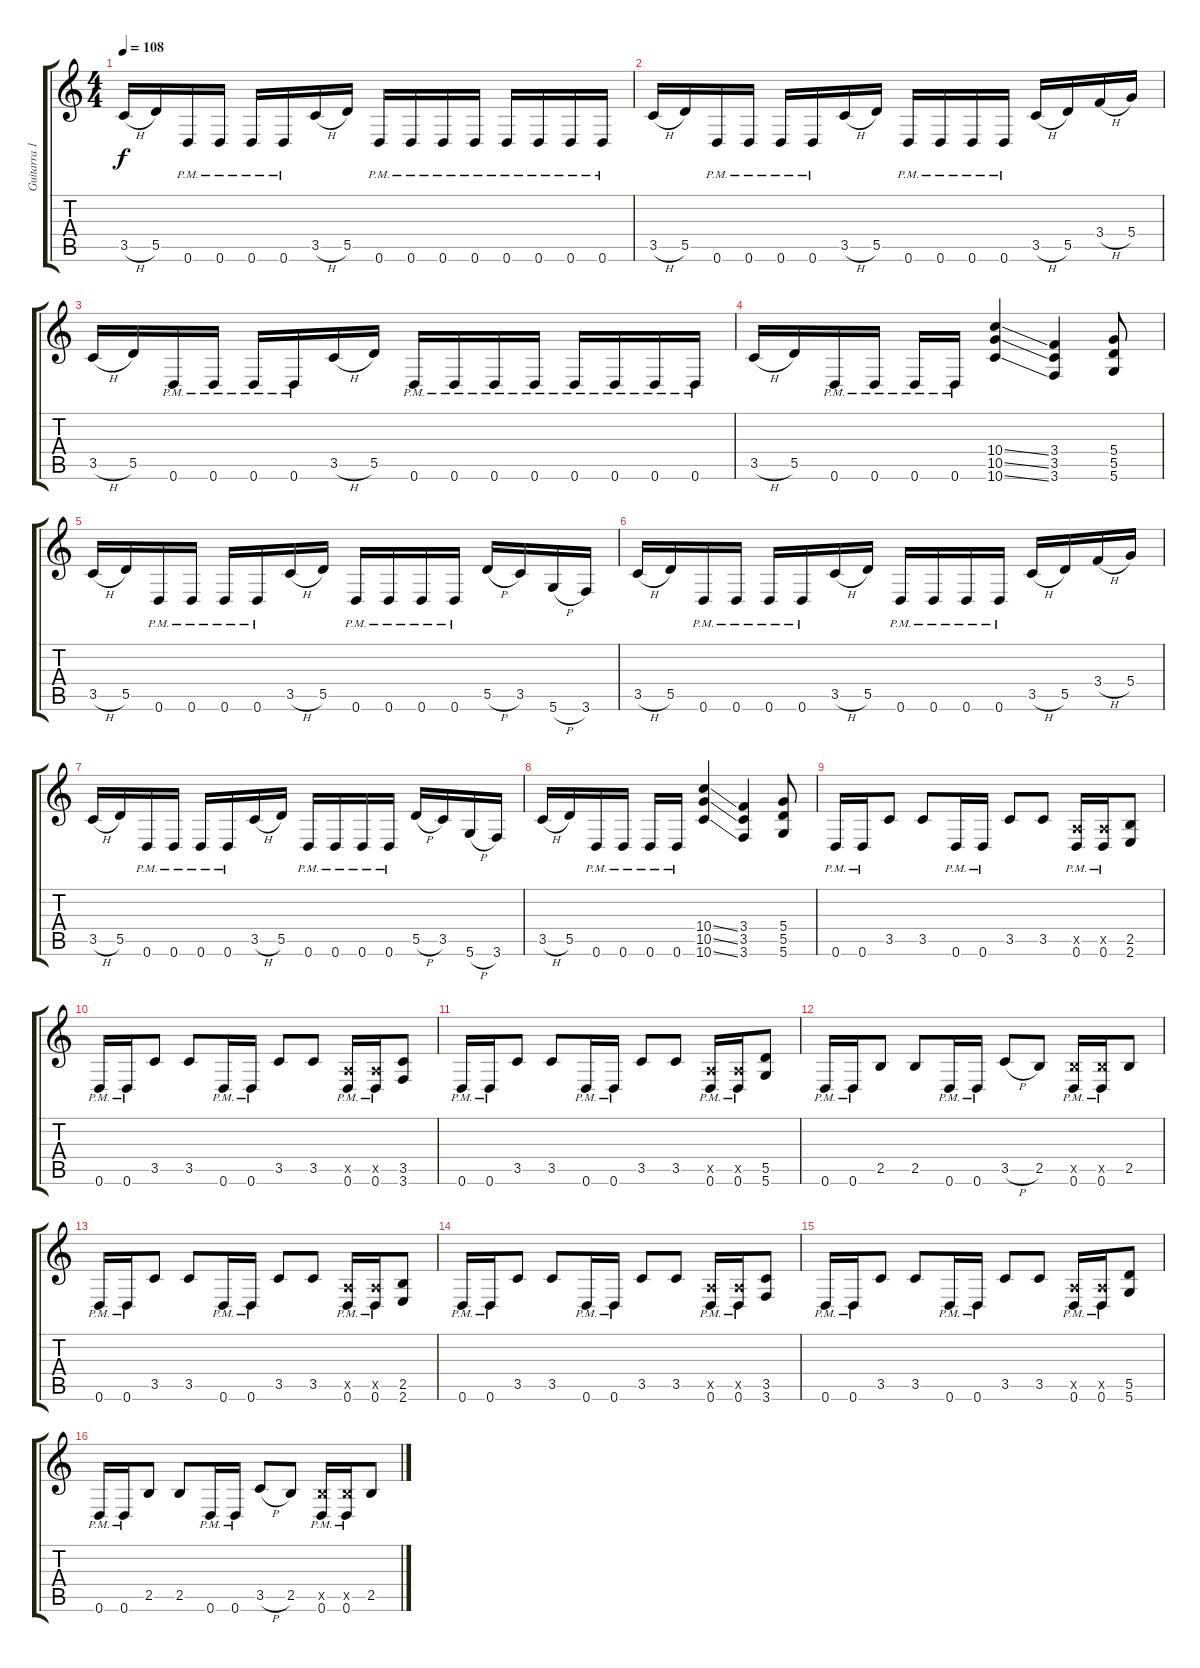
\track ("Guitarra 1" "Guitarra 1") {instrument distortionguitar}
\staff {score tabs}
\tuning (E4 B3 G3 D3 A2 D2) {hide}
\ts (4 4)
\tempo 108
\clef g2
\ks c
3.5{h}.16{dy f} 5.5.16 0.6{pm}.16 0.6{pm}.16 0.6{pm}.16 0.6{pm}.16 3.5{h}.16 5.5.16 0.6{pm}.16 0.6{pm}.16 0.6{pm}.16 0.6{pm}.16 0.6{pm}.16 0.6{pm}.16 0.6{pm}.16 0.6{pm}.16 |
3.5{h}.16 5.5.16 0.6{pm}.16 0.6{pm}.16 0.6{pm}.16 0.6{pm}.16 3.5{h}.16 5.5.16 0.6{pm}.16 0.6{pm}.16 0.6{pm}.16 0.6{pm}.16 3.5{h}.16 5.5.16 3.4{h}.16 5.4.16 |
3.5{h}.16 5.5.16 0.6{pm}.16 0.6{pm}.16 0.6{pm}.16 0.6{pm}.16 3.5{h}.16 5.5.16 0.6{pm}.16 0.6{pm}.16 0.6{pm}.16 0.6{pm}.16 0.6{pm}.16 0.6{pm}.16 0.6{pm}.16 0.6{pm}.16 |
3.5{h}.16 5.5.16 0.6{pm}.16 0.6{pm}.16 0.6{pm}.16 0.6{pm}.16 (10.4{ss} 10.5{ss} 10.6{ss}).4 (3.4 3.5 3.6).4 (5.4 5.5 5.6).8 |
3.5{h}.16 5.5.16 0.6{pm}.16 0.6{pm}.16 0.6{pm}.16 0.6{pm}.16 3.5{h}.16 5.5.16 0.6{pm}.16 0.6{pm}.16 0.6{pm}.16 0.6{pm}.16 5.5{h}.16 3.5.16 5.6{h}.16 3.6.16 |
3.5{h}.16 5.5.16 0.6{pm}.16 0.6{pm}.16 0.6{pm}.16 0.6{pm}.16 3.5{h}.16 5.5.16 0.6{pm}.16 0.6{pm}.16 0.6{pm}.16 0.6{pm}.16 3.5{h}.16 5.5.16 3.4{h}.16 5.4.16 |
3.5{h}.16 5.5.16 0.6{pm}.16 0.6{pm}.16 0.6{pm}.16 0.6{pm}.16 3.5{h}.16 5.5.16 0.6{pm}.16 0.6{pm}.16 0.6{pm}.16 0.6{pm}.16 5.5{h}.16 3.5.16 5.6{h}.16 3.6.16 |
3.5{h}.16 5.5.16 0.6{pm}.16 0.6{pm}.16 0.6{pm}.16 0.6{pm}.16 (10.4{ss} 10.5{ss} 10.6{ss}).4 (3.4 3.5 3.6).4 (5.4 5.5 5.6).8 |
0.6{pm}.16 0.6{pm}.16 3.5.8 3.5.8 0.6{pm}.16 0.6{pm}.16 3.5.8 3.5.8 (0.5{x} 0.6{pm}).16 (0.5{x} 0.6{pm}).16 (2.5 2.6).8 |
0.6{pm}.16 0.6{pm}.16 3.5.8 3.5.8 0.6{pm}.16 0.6{pm}.16 3.5.8 3.5.8 (0.5{x} 0.6{pm}).16 (0.5{x} 0.6{pm}).16 (3.5 3.6).8 |
0.6{pm}.16 0.6{pm}.16 3.5.8 3.5.8 0.6{pm}.16 0.6{pm}.16 3.5.8 3.5.8 (0.5{x} 0.6{pm}).16 (0.5{x} 0.6{pm}).16 (5.5 5.6).8 |
0.6{pm}.16 0.6{pm}.16 2.5.8 2.5.8 0.6{pm}.16 0.6{pm}.16 3.5{h}.8 2.5.8 (2.5{x} 0.6{pm}).16 (2.5{x} 0.6{pm}).16 2.5.8 |
0.6{pm}.16 0.6{pm}.16 3.5.8 3.5.8 0.6{pm}.16 0.6{pm}.16 3.5.8 3.5.8 (0.5{x} 0.6{pm}).16 (0.5{x} 0.6{pm}).16 (2.5 2.6).8 |
0.6{pm}.16 0.6{pm}.16 3.5.8 3.5.8 0.6{pm}.16 0.6{pm}.16 3.5.8 3.5.8 (0.5{x} 0.6{pm}).16 (0.5{x} 0.6{pm}).16 (3.5 3.6).8 |
0.6{pm}.16 0.6{pm}.16 3.5.8 3.5.8 0.6{pm}.16 0.6{pm}.16 3.5.8 3.5.8 (0.5{x} 0.6{pm}).16 (0.5{x} 0.6{pm}).16 (5.5 5.6).8 |
0.6{pm}.16 0.6{pm}.16 2.5.8 2.5.8 0.6{pm}.16 0.6{pm}.16 3.5{h}.8 2.5.8 (2.5{x} 0.6{pm}).16 (2.5{x} 0.6{pm}).16 2.5.8
